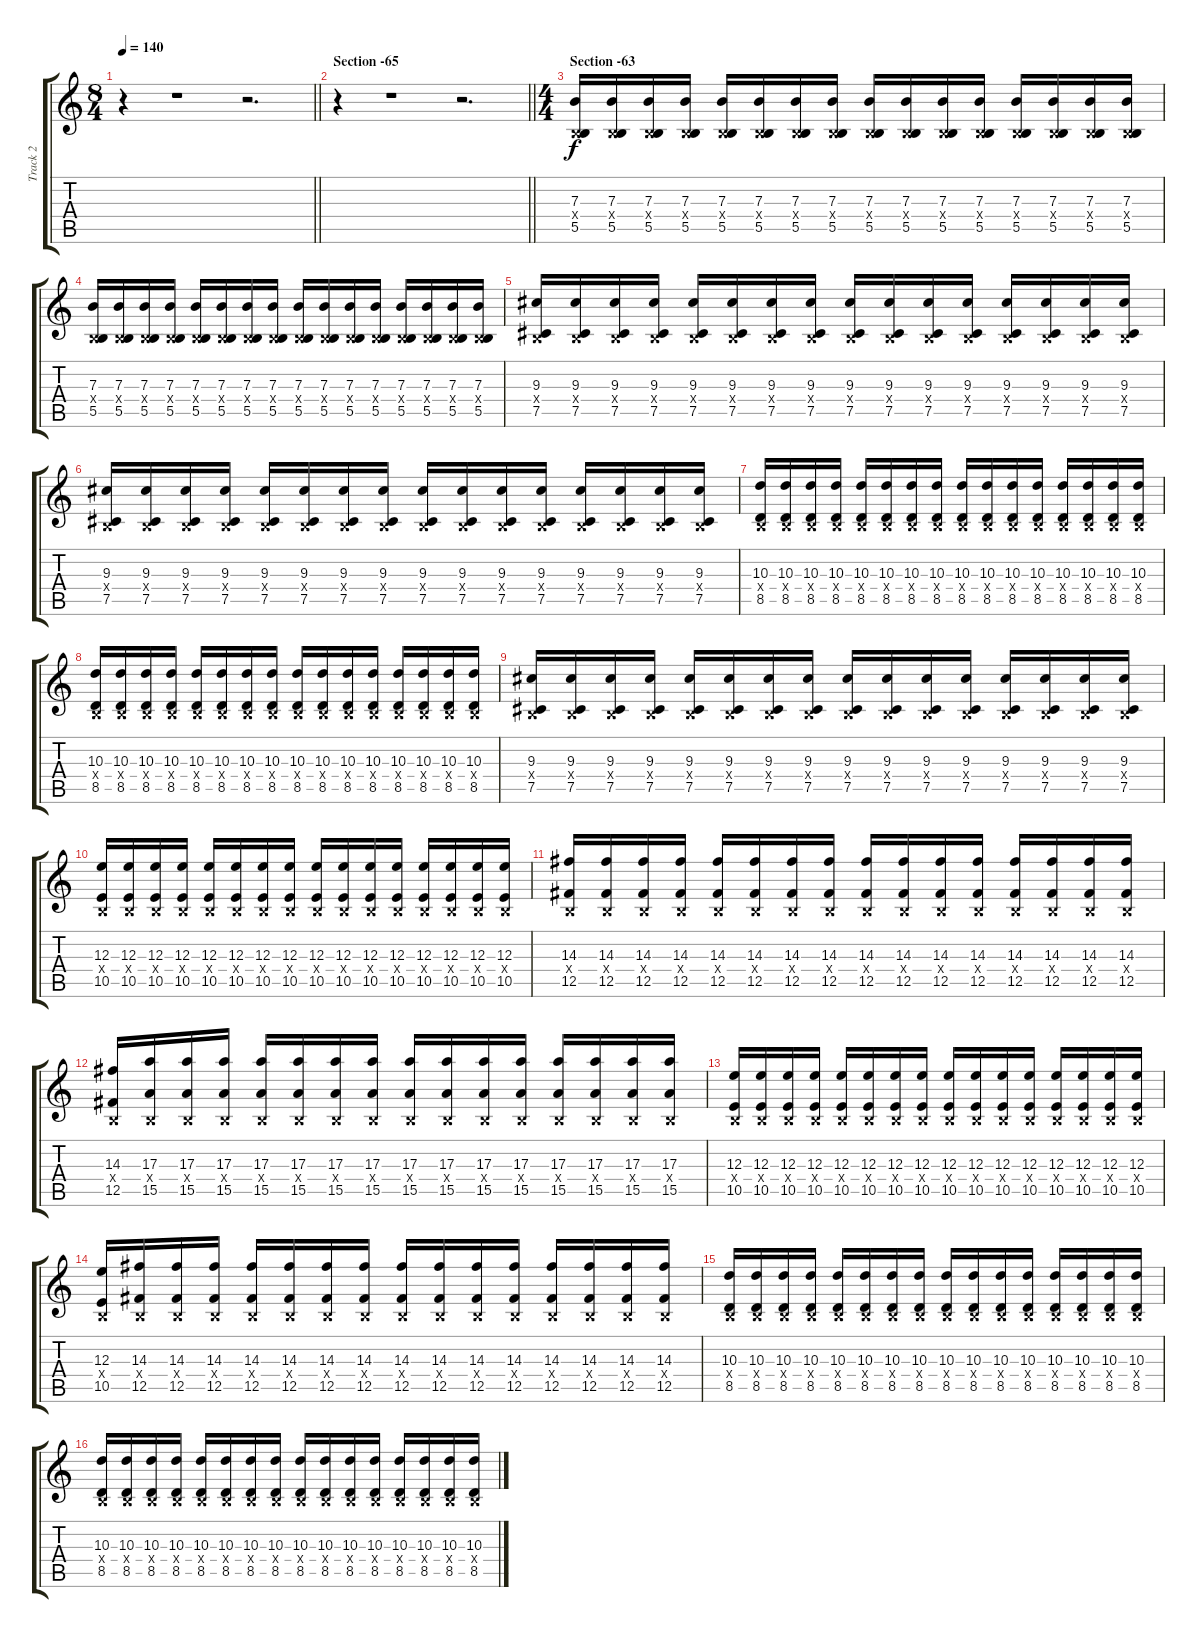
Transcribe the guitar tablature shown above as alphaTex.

\track ("Track 2" "Track 2") {instrument overdrivenguitar}
\staff {score tabs}
\tuning (Db4 Ab3 E3 B2 Gb2 B1) {hide}
\ts (8 4)
\tempo 140
\clef g2
\barLineRight lightlight
\ks c
r.4{dy f} r.1 r.2{d} |
\section ("" "Section -65")
\barLineRight lightlight
r.4 r.1 r.2{d} |
\ts (4 4)
\section ("" "Section -63")
(7.3 0.4{x} 5.5).16 (7.3 0.4{x} 5.5).16 (7.3 0.4{x} 5.5).16 (7.3 0.4{x} 5.5).16 (7.3 0.4{x} 5.5).16 (7.3 0.4{x} 5.5).16 (7.3 0.4{x} 5.5).16 (7.3 0.4{x} 5.5).16 (7.3 0.4{x} 5.5).16 (7.3 0.4{x} 5.5).16 (7.3 0.4{x} 5.5).16 (7.3 0.4{x} 5.5).16 (7.3 0.4{x} 5.5).16 (7.3 0.4{x} 5.5).16 (7.3 0.4{x} 5.5).16 (7.3 0.4{x} 5.5).16 |
(7.3 0.4{x} 5.5).16 (7.3 0.4{x} 5.5).16 (7.3 0.4{x} 5.5).16 (7.3 0.4{x} 5.5).16 (7.3 0.4{x} 5.5).16 (7.3 0.4{x} 5.5).16 (7.3 0.4{x} 5.5).16 (7.3 0.4{x} 5.5).16 (7.3 0.4{x} 5.5).16 (7.3 0.4{x} 5.5).16 (7.3 0.4{x} 5.5).16 (7.3 0.4{x} 5.5).16 (7.3 0.4{x} 5.5).16 (7.3 0.4{x} 5.5).16 (7.3 0.4{x} 5.5).16 (7.3 0.4{x} 5.5).16 |
(9.3 0.4{x} 7.5).16 (9.3 0.4{x} 7.5).16 (9.3 0.4{x} 7.5).16 (9.3 0.4{x} 7.5).16 (9.3 0.4{x} 7.5).16 (9.3 0.4{x} 7.5).16 (9.3 0.4{x} 7.5).16 (9.3 0.4{x} 7.5).16 (9.3 0.4{x} 7.5).16 (9.3 0.4{x} 7.5).16 (9.3 0.4{x} 7.5).16 (9.3 0.4{x} 7.5).16 (9.3 0.4{x} 7.5).16 (9.3 0.4{x} 7.5).16 (9.3 0.4{x} 7.5).16 (9.3 0.4{x} 7.5).16 |
(9.3 0.4{x} 7.5).16 (9.3 0.4{x} 7.5).16 (9.3 0.4{x} 7.5).16 (9.3 0.4{x} 7.5).16 (9.3 0.4{x} 7.5).16 (9.3 0.4{x} 7.5).16 (9.3 0.4{x} 7.5).16 (9.3 0.4{x} 7.5).16 (9.3 0.4{x} 7.5).16 (9.3 0.4{x} 7.5).16 (9.3 0.4{x} 7.5).16 (9.3 0.4{x} 7.5).16 (9.3 0.4{x} 7.5).16 (9.3 0.4{x} 7.5).16 (9.3 0.4{x} 7.5).16 (9.3 0.4{x} 7.5).16 |
(10.3 0.4{x} 8.5).16 (10.3 0.4{x} 8.5).16 (10.3 0.4{x} 8.5).16 (10.3 0.4{x} 8.5).16 (10.3 0.4{x} 8.5).16 (10.3 0.4{x} 8.5).16 (10.3 0.4{x} 8.5).16 (10.3 0.4{x} 8.5).16 (10.3 0.4{x} 8.5).16 (10.3 0.4{x} 8.5).16 (10.3 0.4{x} 8.5).16 (10.3 0.4{x} 8.5).16 (10.3 0.4{x} 8.5).16 (10.3 0.4{x} 8.5).16 (10.3 0.4{x} 8.5).16 (10.3 0.4{x} 8.5).16 |
(10.3 0.4{x} 8.5).16 (10.3 0.4{x} 8.5).16 (10.3 0.4{x} 8.5).16 (10.3 0.4{x} 8.5).16 (10.3 0.4{x} 8.5).16 (10.3 0.4{x} 8.5).16 (10.3 0.4{x} 8.5).16 (10.3 0.4{x} 8.5).16 (10.3 0.4{x} 8.5).16 (10.3 0.4{x} 8.5).16 (10.3 0.4{x} 8.5).16 (10.3 0.4{x} 8.5).16 (10.3 0.4{x} 8.5).16 (10.3 0.4{x} 8.5).16 (10.3 0.4{x} 8.5).16 (10.3 0.4{x} 8.5).16 |
(9.3 0.4{x} 7.5).16 (9.3 0.4{x} 7.5).16 (9.3 0.4{x} 7.5).16 (9.3 0.4{x} 7.5).16 (9.3 0.4{x} 7.5).16 (9.3 0.4{x} 7.5).16 (9.3 0.4{x} 7.5).16 (9.3 0.4{x} 7.5).16 (9.3 0.4{x} 7.5).16 (9.3 0.4{x} 7.5).16 (9.3 0.4{x} 7.5).16 (9.3 0.4{x} 7.5).16 (9.3 0.4{x} 7.5).16 (9.3 0.4{x} 7.5).16 (9.3 0.4{x} 7.5).16 (9.3 0.4{x} 7.5).16 |
(12.3 0.4{x} 10.5).16 (12.3 0.4{x} 10.5).16 (12.3 0.4{x} 10.5).16 (12.3 0.4{x} 10.5).16 (12.3 0.4{x} 10.5).16 (12.3 0.4{x} 10.5).16 (12.3 0.4{x} 10.5).16 (12.3 0.4{x} 10.5).16 (12.3 0.4{x} 10.5).16 (12.3 0.4{x} 10.5).16 (12.3 0.4{x} 10.5).16 (12.3 0.4{x} 10.5).16 (12.3 0.4{x} 10.5).16 (12.3 0.4{x} 10.5).16 (12.3 0.4{x} 10.5).16 (12.3 0.4{x} 10.5).16 |
(14.3 0.4{x} 12.5).16 (14.3 0.4{x} 12.5).16 (14.3 0.4{x} 12.5).16 (14.3 0.4{x} 12.5).16 (14.3 0.4{x} 12.5).16 (14.3 0.4{x} 12.5).16 (14.3 0.4{x} 12.5).16 (14.3 0.4{x} 12.5).16 (14.3 0.4{x} 12.5).16 (14.3 0.4{x} 12.5).16 (14.3 0.4{x} 12.5).16 (14.3 0.4{x} 12.5).16 (14.3 0.4{x} 12.5).16 (14.3 0.4{x} 12.5).16 (14.3 0.4{x} 12.5).16 (14.3 0.4{x} 12.5).16 |
(14.3 0.4{x} 12.5).16 (17.3 0.4{x} 15.5).16 (17.3 0.4{x} 15.5).16 (17.3 0.4{x} 15.5).16 (17.3 0.4{x} 15.5).16 (17.3 0.4{x} 15.5).16 (17.3 0.4{x} 15.5).16 (17.3 0.4{x} 15.5).16 (17.3 0.4{x} 15.5).16 (17.3 0.4{x} 15.5).16 (17.3 0.4{x} 15.5).16 (17.3 0.4{x} 15.5).16 (17.3 0.4{x} 15.5).16 (17.3 0.4{x} 15.5).16 (17.3 0.4{x} 15.5).16 (17.3 0.4{x} 15.5).16 |
(12.3 0.4{x} 10.5).16 (12.3 0.4{x} 10.5).16 (12.3 0.4{x} 10.5).16 (12.3 0.4{x} 10.5).16 (12.3 0.4{x} 10.5).16 (12.3 0.4{x} 10.5).16 (12.3 0.4{x} 10.5).16 (12.3 0.4{x} 10.5).16 (12.3 0.4{x} 10.5).16 (12.3 0.4{x} 10.5).16 (12.3 0.4{x} 10.5).16 (12.3 0.4{x} 10.5).16 (12.3 0.4{x} 10.5).16 (12.3 0.4{x} 10.5).16 (12.3 0.4{x} 10.5).16 (12.3 0.4{x} 10.5).16 |
(12.3 0.4{x} 10.5).16 (14.3 0.4{x} 12.5).16 (14.3 0.4{x} 12.5).16 (14.3 0.4{x} 12.5).16 (14.3 0.4{x} 12.5).16 (14.3 0.4{x} 12.5).16 (14.3 0.4{x} 12.5).16 (14.3 0.4{x} 12.5).16 (14.3 0.4{x} 12.5).16 (14.3 0.4{x} 12.5).16 (14.3 0.4{x} 12.5).16 (14.3 0.4{x} 12.5).16 (14.3 0.4{x} 12.5).16 (14.3 0.4{x} 12.5).16 (14.3 0.4{x} 12.5).16 (14.3 0.4{x} 12.5).16 |
(10.3 0.4{x} 8.5).16 (10.3 0.4{x} 8.5).16 (10.3 0.4{x} 8.5).16 (10.3 0.4{x} 8.5).16 (10.3 0.4{x} 8.5).16 (10.3 0.4{x} 8.5).16 (10.3 0.4{x} 8.5).16 (10.3 0.4{x} 8.5).16 (10.3 0.4{x} 8.5).16 (10.3 0.4{x} 8.5).16 (10.3 0.4{x} 8.5).16 (10.3 0.4{x} 8.5).16 (10.3 0.4{x} 8.5).16 (10.3 0.4{x} 8.5).16 (10.3 0.4{x} 8.5).16 (10.3 0.4{x} 8.5).16 |
(10.3 0.4{x} 8.5).16 (10.3 0.4{x} 8.5).16 (10.3 0.4{x} 8.5).16 (10.3 0.4{x} 8.5).16 (10.3 0.4{x} 8.5).16 (10.3 0.4{x} 8.5).16 (10.3 0.4{x} 8.5).16 (10.3 0.4{x} 8.5).16 (10.3 0.4{x} 8.5).16 (10.3 0.4{x} 8.5).16 (10.3 0.4{x} 8.5).16 (10.3 0.4{x} 8.5).16 (10.3 0.4{x} 8.5).16 (10.3 0.4{x} 8.5).16 (10.3 0.4{x} 8.5).16 (10.3 0.4{x} 8.5).16
